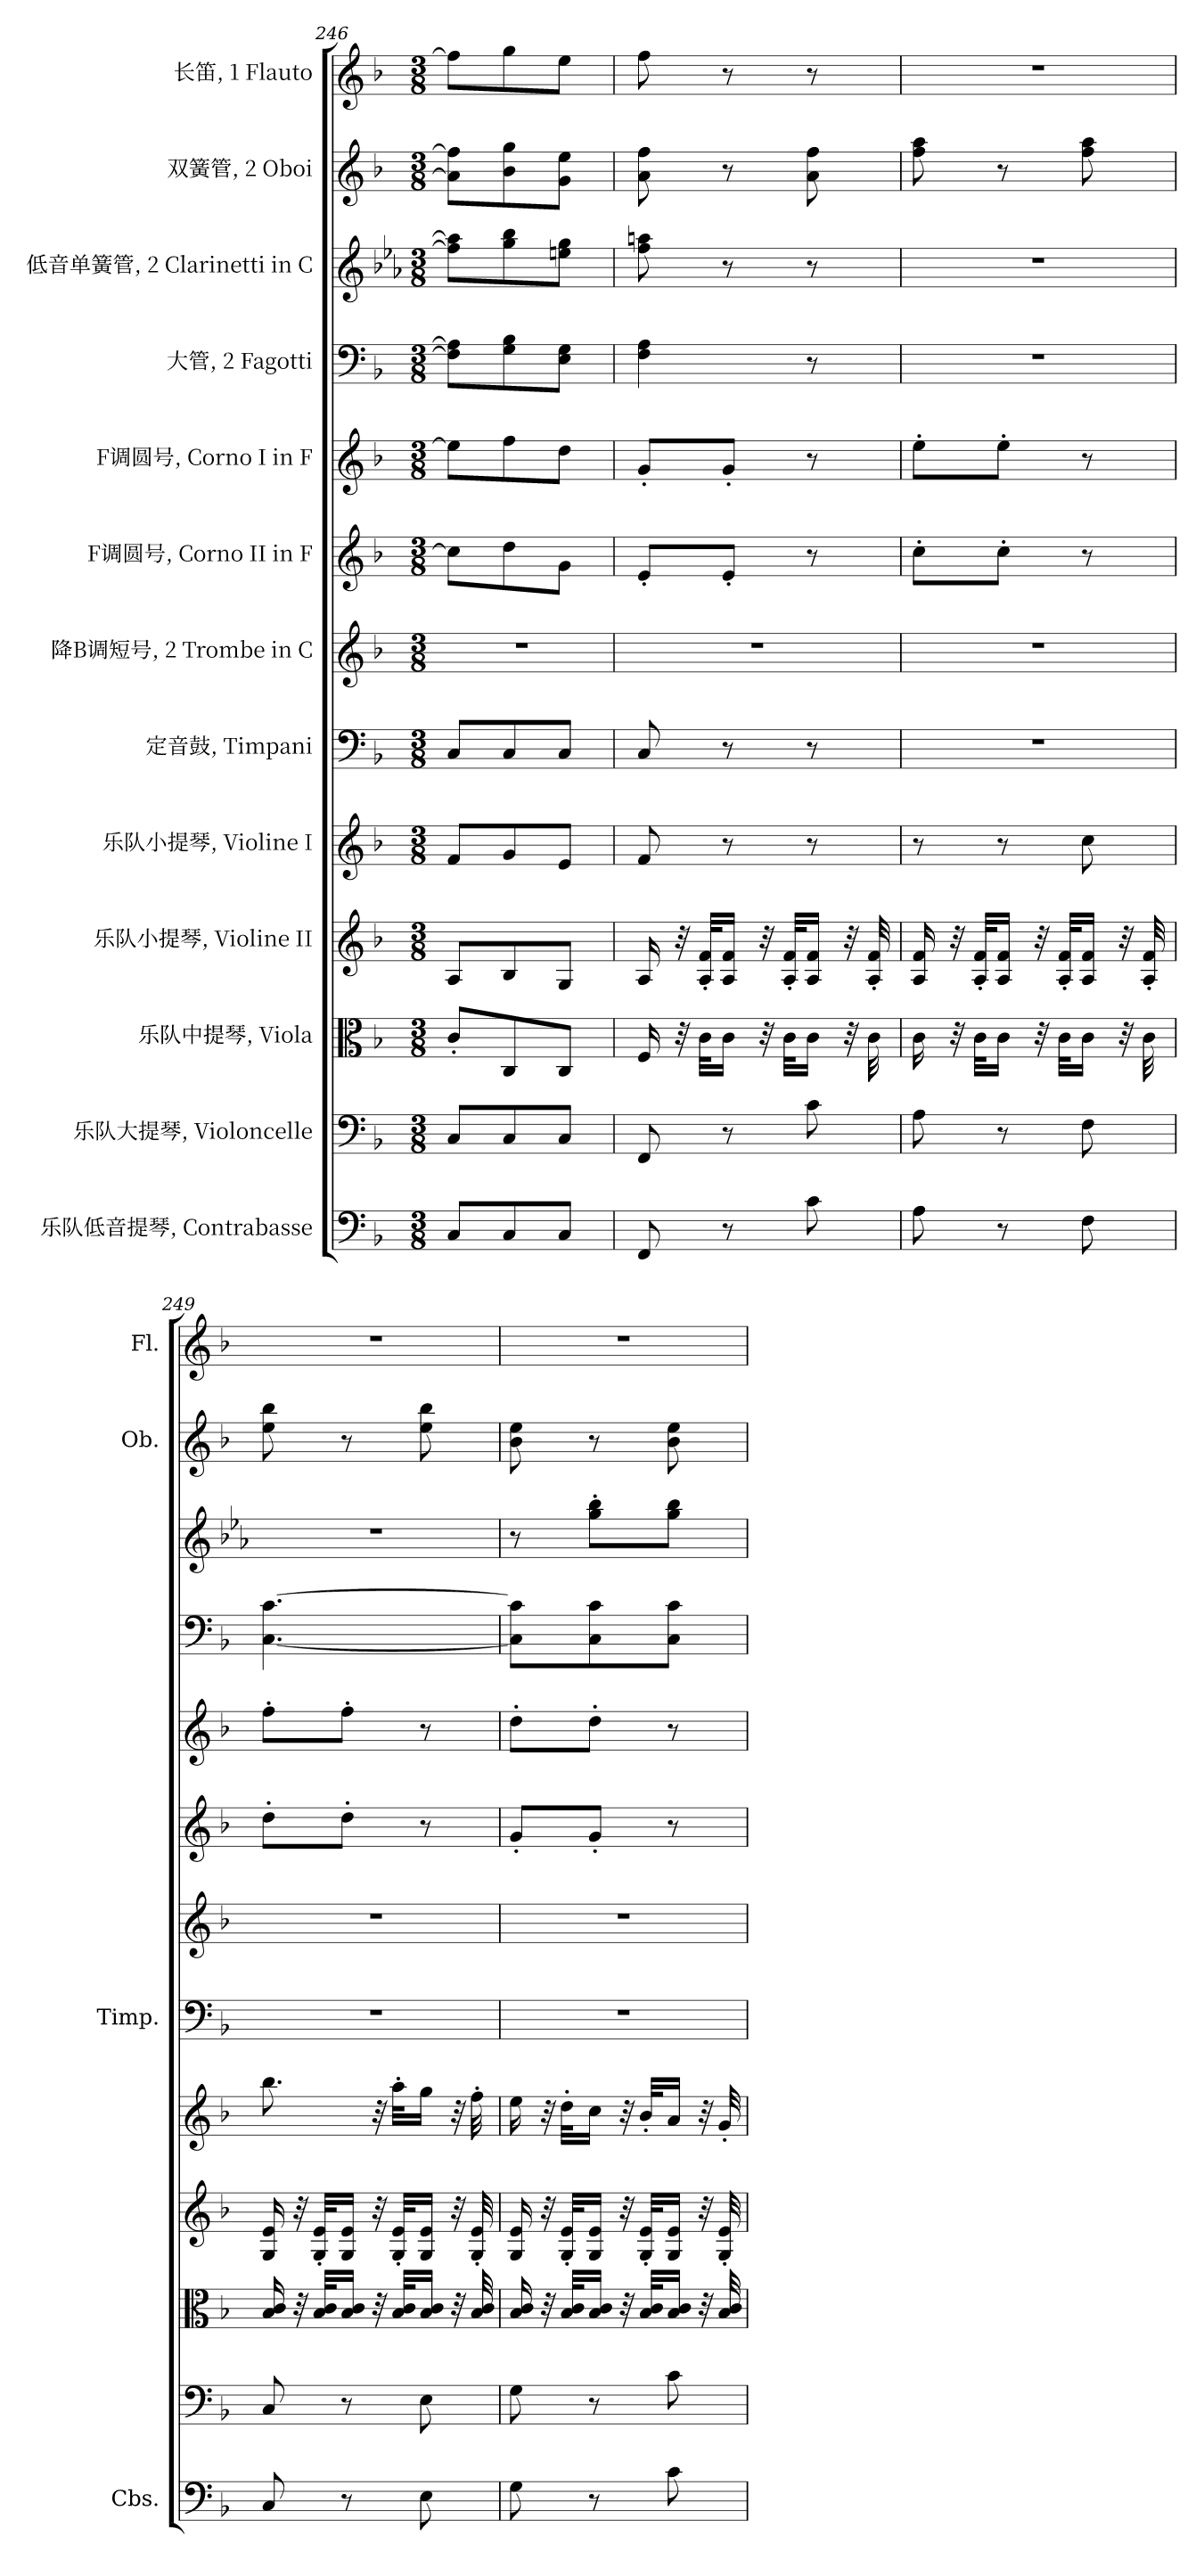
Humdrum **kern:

**kern	**kern	**kern	**kern	**kern	**kern	**kern	**kern	**kern	**kern	**kern	**kern	**kern
*part13	*part12	*part11	*part10	*part9	*part8	*part7	*part6	*part5	*part4	*part3	*part2	*part1
*staff13	*staff12	*staff11	*staff10	*staff9	*staff8	*staff7	*staff6	*staff5	*staff4	*staff3	*staff2	*staff1
*I"乐队低音提琴, Contrabasse	*I"乐队大提琴, Violoncelle	*I"乐队中提琴, Viola	*I"乐队小提琴, Violine II	*I"乐队小提琴, Violine I	*I"定音鼓, Timpani	*I"降B调短号, 2 Trombe in C	*I"F调圆号, Corno II in F	*I"F调圆号, Corno I in F	*I"大管, 2 Fagotti	*I"低音单簧管, 2 Clarinetti in C	*I"双簧管, 2 Oboi	*I"长笛, 1 Flauto
*I'Cbs.	*	*	*	*	*I'Timp.	*	*	*	*	*	*I'Ob.	*I'Fl.
*clefF4	*clefF4	*clefC3	*clefG2	*clefG2	*clefF4	*clefG2	*clefG2	*clefG2	*clefF4	*clefG2	*clefG2	*clefG2
*ITrd7c12	*	*	*	*	*	*ITrd1c2	*ITrd4c7	*ITrd4c7	*	*ITrd8c14	*	*
*k[b-]	*k[b-]	*k[b-]	*k[b-]	*k[b-]	*k[b-]	*k[b-e-a-]	*k[b-e-]	*k[b-e-]	*k[b-]	*k[b-e-a-]	*k[b-]	*k[b-]
*M3/8	*M3/8	*M3/8	*M3/8	*M3/8	*M3/8	*M3/8	*M3/8	*M3/8	*M3/8	*M3/8	*M3/8	*M3/8
*MM42	*MM42	*MM42	*MM42	*MM42	*MM42	*MM42	*MM42	*MM42	*MM42	*MM42	*MM42	*MM42
=246	=246	=246	=246	=246	=246	=246	=246	=246	=246	=246	=246	=246
8CC/L	8C/L	8c'/L	8A/L	8f/L	8C/L	4.r	8f\L]	8a\L]	8F\] 8A\]L	8f\] 8a\]L	8a\] 8ff\]L	8ff\L]
8CC/	8C/	8C/	8B-/	8g/	8C/	.	8g\	8b-\	8G\ 8B-\	8g\ 8b-\	8b-\ 8gg\	8gg\
8CC/J	8C/J	8C/J	8G/J	8e/J	8C/J	.	8c\J	8g\J	8E\ 8G\J	8en\ 8g\J	8g\ 8ee\J	8ee\J
=247	=247	=247	=247	=247	=247	=247	=247	=247	=247	=247	=247	=247
*	*	*	*	*	*	*	*	*	*	*	*	*MM41
8FFF/	8FF/	16F/	16A/	8f/	8C/	4.r	8A'/L	8c'/L	4F\ 4A\	8f\ 8an\	8a\ 8ff\	8ff\
.	.	32r	32r	.	.	.	.	.	.	.	.	.
.	.	32c\KLL	32A/' 32f/'KLL	.	.	.	.	.	.	.	.	.
*	*	*	*	*	*	*	*	*	*	*	*	*MM43
8r	8r	16c\JJ	16A/ 16f/JJ	8r	8r	.	8A'/J	8c'/J	.	8r	8r	8r
.	.	32r	32r	.	.	.	.	.	.	.	.	.
.	.	32c\KLL	32A/' 32f/'KLL	.	.	.	.	.	.	.	.	.
8C\	8c\	16c\JJ	16A/ 16f/JJ	8r	8r	.	8r	8r	8r	8r	8a\ 8ff\	8r
.	.	32r	32r	.	.	.	.	.	.	.	.	.
.	.	32c\	32A/' 32f/'	.	.	.	.	.	.	.	.	.
=248	=248	=248	=248	=248	=248	=248	=248	=248	=248	=248	=248	=248
*	*	*	*	*	*	*	*	*	*	*	*	*MM41
8AA\	8A\	16c\	16A/ 16f/	8r	4.r	4.r	8f'\L	8a'\L	4.r	4.r	8ff\ 8aa\	4.r
.	.	32r	32r	.	.	.	.	.	.	.	.	.
.	.	32c\KLL	32A/' 32f/'KLL	.	.	.	.	.	.	.	.	.
8r	8r	16c\JJ	16A/ 16f/JJ	8r	.	.	8f'\J	8a'\J	.	.	8r	.
.	.	32r	32r	.	.	.	.	.	.	.	.	.
.	.	32c\KLL	32A/' 32f/'KLL	.	.	.	.	.	.	.	.	.
8FF\	8F\	16c\JJ	16A/ 16f/JJ	8cc\	.	.	8r	8r	.	.	8ff\ 8aa\	.
.	.	32r	32r	.	.	.	.	.	.	.	.	.
.	.	32c\	32A/' 32f/'	.	.	.	.	.	.	.	.	.
!!LO:PB:g=z
=249	=249	=249	=249	=249	=249	=249	=249	=249	=249	=249	=249	=249
*	*	*	*	*	*	*	*	*	*	*	*	*MM41
8CC/	8C/	16B-/ 16c/	16G/ 16e/	8.bb-\	4.r	4.r	8g'\L	8b-'\L	[4.C\ [4.c\	4.r	8ee\ 8bb-\	4.r
.	.	32r	32r	.	.	.	.	.	.	.	.	.
.	.	32B-/ 32c/KLL	32G/' 32e/'KLL	.	.	.	.	.	.	.	.	.
8r	8r	16B-/ 16c/JJ	16G/ 16e/JJ	.	.	.	8g'\J	8b-'\J	.	.	8r	.
.	.	32r	32r	32r	.	.	.	.	.	.	.	.
.	.	32B-/ 32c/KLL	32G/' 32e/'KLL	32aa'\KLL	.	.	.	.	.	.	.	.
8EE\	8E\	16B-/ 16c/JJ	16G/ 16e/JJ	16gg\JJ	.	.	8r	8r	.	.	8ee\ 8bb-\	.
.	.	32r	32r	32r	.	.	.	.	.	.	.	.
.	.	32B-/ 32c/	32G/' 32e/'	32ff'\	.	.	.	.	.	.	.	.
=250	=250	=250	=250	=250	=250	=250	=250	=250	=250	=250	=250	=250
*	*	*	*	*	*	*	*	*	*	*	*	*MM41
8GG\	8G\	16B-/ 16c/	16G/ 16e/	16ee\	4.r	4.r	8c'/L	8g'\L	8C\] 8c\]L	8r	8b-\ 8ee\	4.r
.	.	32r	32r	32r	.	.	.	.	.	.	.	.
.	.	32B-/ 32c/KLL	32G/' 32e/'KLL	32dd'\KLL	.	.	.	.	.	.	.	.
8r	8r	16B-/ 16c/JJ	16G/ 16e/JJ	16cc\JJ	.	.	8c'/J	8g'\J	8C\ 8c\	8g\' 8b-\'L	8r	.
.	.	32r	32r	32r	.	.	.	.	.	.	.	.
.	.	32B-/ 32c/KLL	32G/' 32e/'KLL	32b-'/KLL	.	.	.	.	.	.	.	.
8C\	8c\	16B-/ 16c/JJ	16G/ 16e/JJ	16a/JJ	.	.	8r	8r	8C\ 8c\J	8g\ 8b-\J	8b-\ 8ee\	.
.	.	32r	32r	32r	.	.	.	.	.	.	.	.
.	.	32B-/ 32c/	32G/' 32e/'	32g'/	.	.	.	.	.	.	.	.
=	=	=	=	=	=	=	=	=	=	=	=	=
*-	*-	*-	*-	*-	*-	*-	*-	*-	*-	*-	*-	*-
